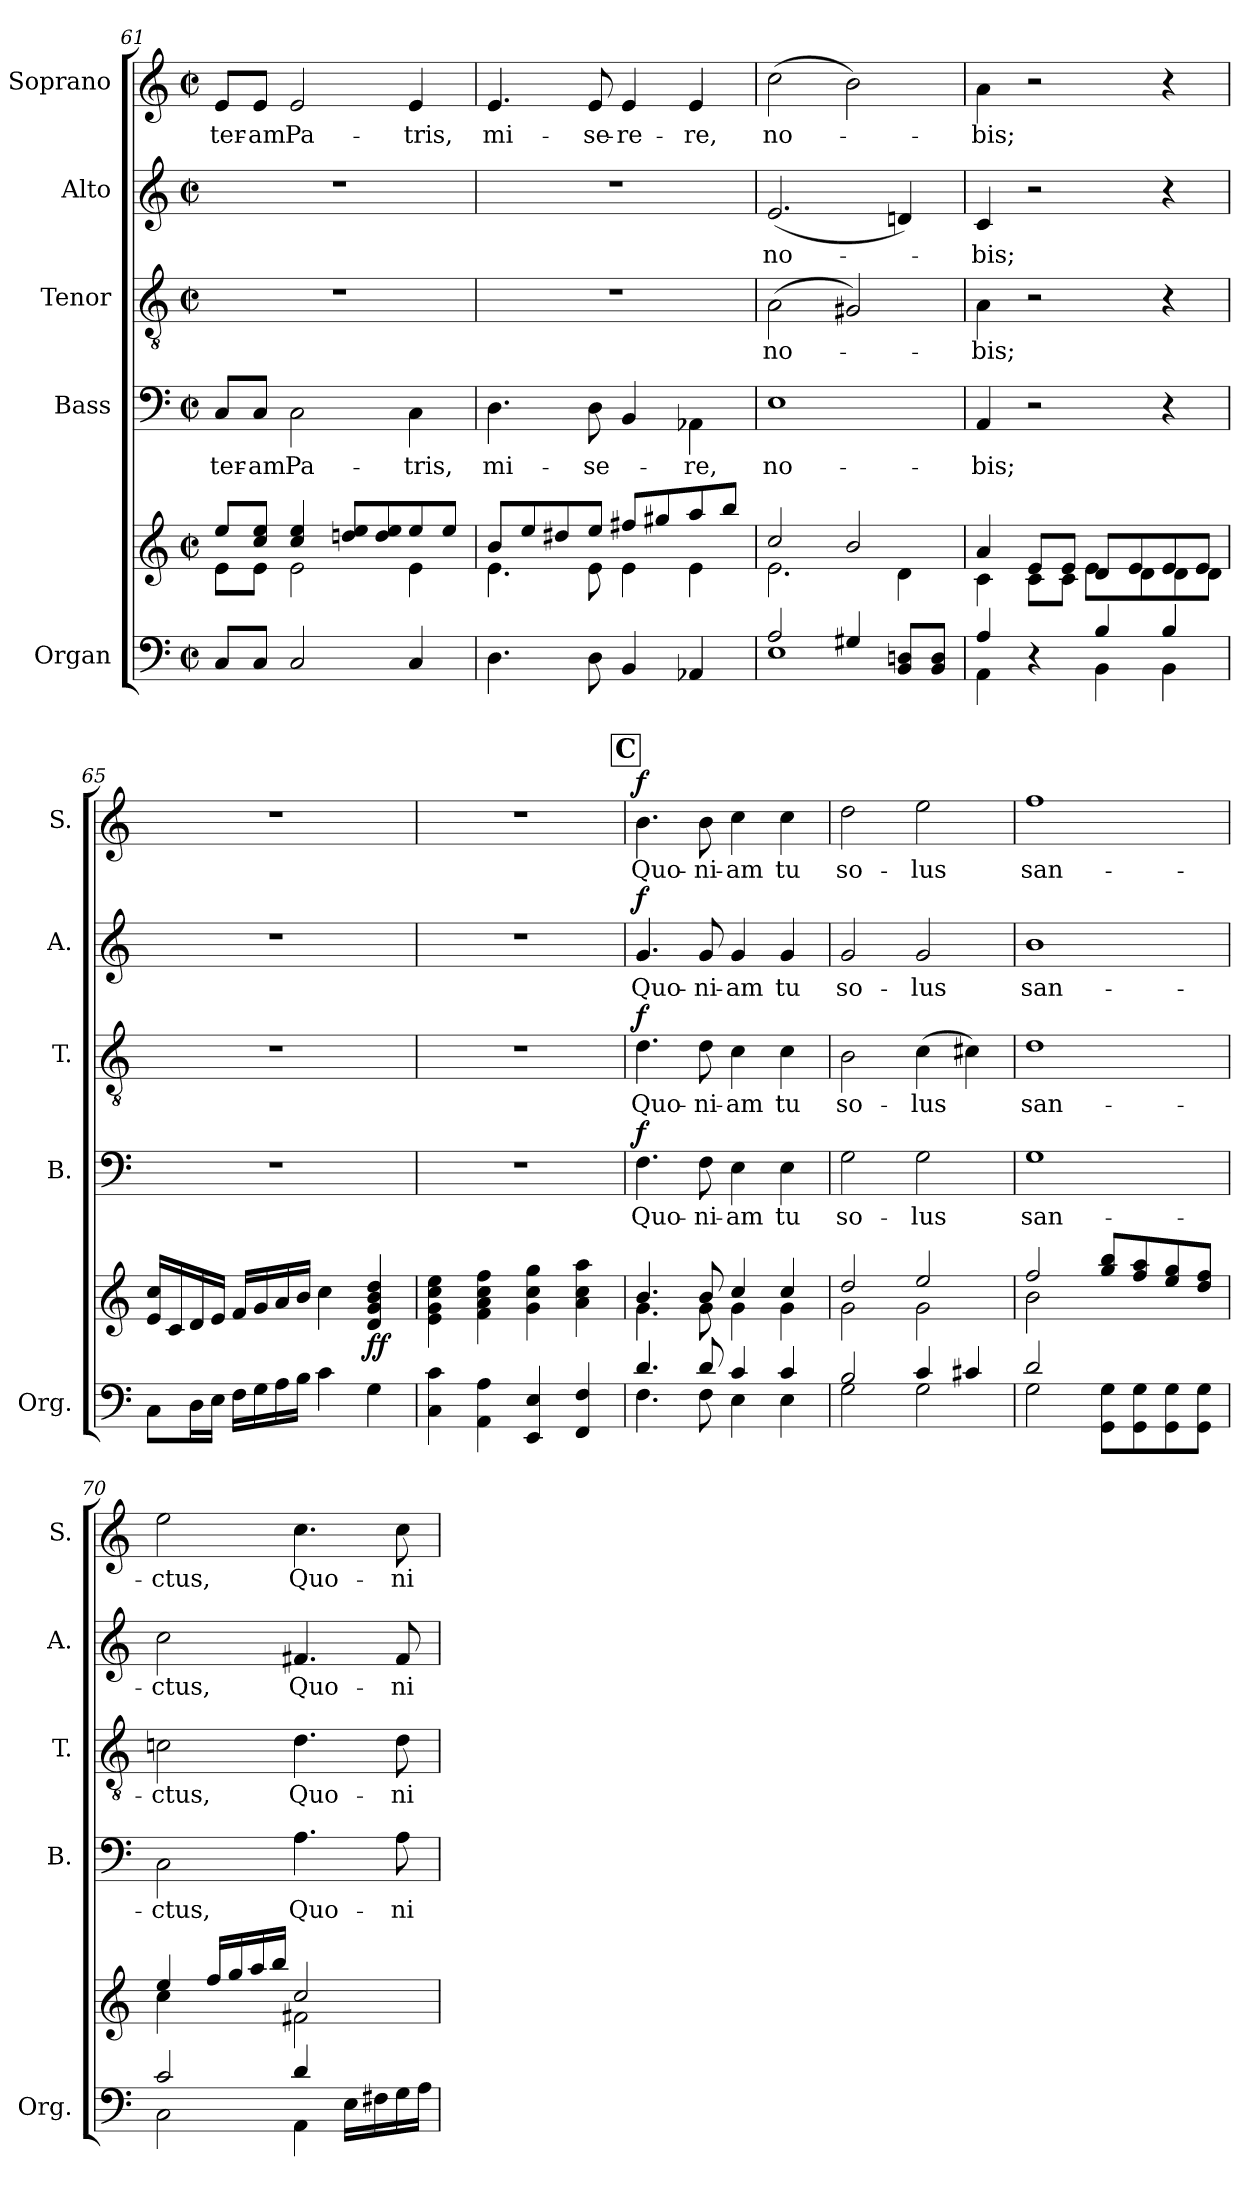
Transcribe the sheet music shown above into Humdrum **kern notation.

**kern	**kern	**dynam	**kern	**text	**dynam	**kern	**text	**dynam	**kern	**text	**dynam	**kern	**text	**dynam
*part5	*part5	*part5	*part4	*part4	*part4	*part3	*part3	*part3	*part2	*part2	*part2	*part1	*part1	*part1
*staff6	*staff5	*staff5/6	*staff4	*staff4	*staff4	*staff3	*staff3	*staff3	*staff2	*staff2	*staff2	*staff1	*staff1	*staff1
*I"Organ	*	*	*I"Bass	*	*	*I"Tenor	*	*	*I"Alto	*	*	*I"Soprano	*	*
*I'Org.	*	*	*I'B.	*	*	*I'T.	*	*	*I'A.	*	*	*I'S.	*	*
*clefF4	*clefG2	*	*clefF4	*	*	*clefGv2	*	*	*clefG2	*	*	*clefG2	*	*
*k[]	*k[]	*	*k[]	*	*	*k[]	*	*	*k[]	*	*	*k[]	*	*
*M4/4	*M4/4	*	*M4/4	*	*	*M4/4	*	*	*M4/4	*	*	*M4/4	*	*
*met(c|)	*met(c|)	*	*met(c|)	*	*	*met(c|)	*	*	*met(c|)	*	*	*met(c|)	*	*
=61	=61	=61	=61	=61	=61	=61	=61	=61	=61	=61	=61	=61	=61	=61
*	*^	*	*	*	*	*	*	*	*	*	*	*	*	*
!	!	!	!	!	!LO:LY:b	!	!	!	!	!	!	!	!	!LO:LY:b	!
8C/L	8ee/L	8e\L	.	8C/L	-ter-	.	1r	.	.	1r	.	.	8e/L	-ter-	.
!	!	!	!	!	!LO:LY:b	!	!	!	!	!	!	!	!	!LO:LY:b	!
8C/J	8cc/ 8ee/J	8e\J	.	8C/J	-am	.	.	.	.	.	.	.	8e/J	-am	.
!	!	!	!	!	!LO:LY:b	!	!	!	!	!	!	!	!	!LO:LY:b	!
2C/	4cc/ 4ee/	2e\	.	2C\	Pa-	.	.	.	.	.	.	.	2e/	Pa-	.
.	8ddn/ 8ee/L	.	.	.	.	.	.	.	.	.	.	.	.	.	.
.	8dd/ 8ee/	.	.	.	.	.	.	.	.	.	.	.	.	.	.
!	!	!	!	!	!LO:LY:b	!	!	!	!	!	!	!	!	!LO:LY:b	!
4C/	8ee/	4e\	.	4C\	-tris,	.	.	.	.	.	.	.	4e/	-tris,	.
.	8ee/J	.	.	.	.	.	.	.	.	.	.	.	.	.	.
=62	=62	=62	=62	=62	=62	=62	=62	=62	=62	=62	=62	=62	=62	=62	=62
!	!	!	!	!	!LO:LY:b	!	!	!	!	!	!	!	!	!LO:LY:b	!
4.D\	8b/L	4.e\	.	4.D\	mi-	.	1r	.	.	1r	.	.	4.e/	mi-	.
.	8ee/	.	.	.	.	.	.	.	.	.	.	.	.	.	.
.	8dd#X/	.	.	.	.	.	.	.	.	.	.	.	.	.	.
!	!	!	!	!	!LO:LY:b	!	!	!	!	!	!	!	!	!LO:LY:b	!
8D\	8ee/J	8e\	.	8D\	-se-	.	.	.	.	.	.	.	8e/	-se-	.
!	!	!	!	!	!	!	!	!	!	!	!	!	!	!LO:LY:b	!
4BB/	8ff#X/L	4e\	.	4BB/	.	.	.	.	.	.	.	.	4e/	-re-	.
.	8gg#X/	.	.	.	.	.	.	.	.	.	.	.	.	.	.
!	!	!	!	!	!LO:LY:b	!	!	!	!	!	!	!	!	!LO:LY:b	!
4AA-X/	8aa/	4e\	.	4AA-X\	-re,	.	.	.	.	.	.	.	4e/	-re,	.
.	8bb/J	.	.	.	.	.	.	.	.	.	.	.	.	.	.
=63	=63	=63	=63	=63	=63	=63	=63	=63	=63	=63	=63	=63	=63	=63	=63
*^	*	*	*	*	*	*	*	*	*	*	*	*	*	*	*
!	!	!	!	!	!	!LO:LY:b	!	!	!LO:LY:b	!	!	!LO:LY:b	!	!	!LO:LY:b	!
2A/	1E	2cc/	2.e\	.	1E	no-	.	(>2A\	no-	.	(<2.e/	no-	.	(>2cc\	no-	.
4G#X/	.	2b/	.	.	.	.	.	2G#X/)	.	.	.	.	.	2b\)	.	.
8BB/ 8Dn/L	.	.	4d\	.	.	.	.	.	.	.	4dn/)	.	.	.	.	.
8BB/ 8D/J	.	.	.	.	.	.	.	.	.	.	.	.	.	.	.	.
=64	=64	=64	=64	=64	=64	=64	=64	=64	=64	=64	=64	=64	=64	=64	=64	=64
!	!	!	!	!	!	!LO:LY:b	!	!	!LO:LY:b	!	!	!LO:LY:b	!	!	!LO:LY:b	!
4A/	4AA\	4a/	4c\	.	4AA/	-bis;	.	4A\	-bis;	.	4c/	-bis;	.	4a\	-bis;	.
4r	4ryy	8e/L	8c\L	.	2r	.	.	2r	.	.	2r	.	.	2r	.	.
.	.	8e/J	8c\J	.	.	.	.	.	.	.	.	.	.	.	.	.
4B/	4BB\	8d/L	8e\L	.	.	.	.	.	.	.	.	.	.	.	.	.
.	.	8e/	8d\	.	.	.	.	.	.	.	.	.	.	.	.	.
4B/	4BB\	8e/	8d\	.	4r	.	.	4r	.	.	4r	.	.	4r	.	.
.	.	8e/J	8d\J	.	.	.	.	.	.	.	.	.	.	.	.	.
*v	*v	*	*	*	*	*	*	*	*	*	*	*	*	*	*	*
*	*v	*v	*	*	*	*	*	*	*	*	*	*	*	*	*
!!LO:PB:g=z
=65	=65	=65	=65	=65	=65	=65	=65	=65	=65	=65	=65	=65	=65	=65
8C\L	16e/ 16cc/LL	.	1r	.	.	1r	.	.	1r	.	.	1r	.	.
.	16c/	.	.	.	.	.	.	.	.	.	.	.	.	.
16D\L	16d/	.	.	.	.	.	.	.	.	.	.	.	.	.
16E\JJ	16e/JJ	.	.	.	.	.	.	.	.	.	.	.	.	.
16F\LL	16f/LL	.	.	.	.	.	.	.	.	.	.	.	.	.
16G\	16g/	.	.	.	.	.	.	.	.	.	.	.	.	.
16A\	16a/	.	.	.	.	.	.	.	.	.	.	.	.	.
16B\JJ	16b/JJ	.	.	.	.	.	.	.	.	.	.	.	.	.
4c\	4cc\	.	.	.	.	.	.	.	.	.	.	.	.	.
!	!	!LO:DY:b	!	!	!	!	!	!	!	!	!	!	!	!
4G\	4d/ 4g/ 4b/ 4dd/	ff	.	.	.	.	.	.	.	.	.	.	.	.
=66	=66	=66	=66	=66	=66	=66	=66	=66	=66	=66	=66	=66	=66	=66
4C\ 4c\	4e\ 4g\ 4cc\ 4ee\	.	1r	.	.	1r	.	.	1r	.	.	1r	.	.
4AA\ 4A\	4f\ 4a\ 4cc\ 4ff\	.	.	.	.	.	.	.	.	.	.	.	.	.
4EE/ 4E/	4g\ 4cc\ 4gg\	.	.	.	.	.	.	.	.	.	.	.	.	.
4FF/ 4F/	4a\ 4cc\ 4aa\	.	.	.	.	.	.	.	.	.	.	.	.	.
!!LO:REH:place=s1:a:B:t=C
=67	=67	=67	=67	=67	=67	=67	=67	=67	=67	=67	=67	=67	=67	=67
*^	*^	*	*	*	*	*	*	*	*	*	*	*	*	*
!	!	!	!	!	!	!LO:LY:b	!LO:DY:b	!	!LO:LY:b	!LO:DY:b	!	!LO:LY:b	!LO:DY:b	!	!LO:LY:b	!LO:DY:b
4.d/	4.F\	4.b/	4.g\	.	4.F\	Quo-	f	4.d\	Quo-	f	4.g/	Quo-	f	4.b\	Quo-	f
!	!	!	!	!	!	!LO:LY:b	!	!	!LO:LY:b	!	!	!LO:LY:b	!	!	!LO:LY:b	!
8d/	8F\	8b/	8g\	.	8F\	-ni-	.	8d\	-ni-	.	8g/	-ni-	.	8b\	-ni-	.
!	!	!	!	!	!	!LO:LY:b	!	!	!LO:LY:b	!	!	!LO:LY:b	!	!	!LO:LY:b	!
4c/	4E\	4cc/	4g\	.	4E\	-am	.	4c\	-am	.	4g/	-am	.	4cc\	-am	.
!	!	!	!	!	!	!LO:LY:b	!	!	!LO:LY:b	!	!	!LO:LY:b	!	!	!LO:LY:b	!
4c/	4E\	4cc/	4g\	.	4E\	tu	.	4c\	tu	.	4g/	tu	.	4cc\	tu	.
=68	=68	=68	=68	=68	=68	=68	=68	=68	=68	=68	=68	=68	=68	=68	=68	=68
!	!	!	!	!	!	!LO:LY:b	!	!	!LO:LY:b	!	!	!LO:LY:b	!	!	!LO:LY:b	!
2B/	2G\	2dd/	2g\	.	2G\	so-	.	2B\	so-	.	2g/	so-	.	2dd\	so-	.
!	!	!	!	!	!	!LO:LY:b	!	!	!LO:LY:b	!	!	!LO:LY:b	!	!	!LO:LY:b	!
4c/	2G\	2ee/	2g\	.	2G\	-lus	.	(>4c\	-lus	.	2g/	-lus	.	2ee\	-lus	.
4c#X/	.	.	.	.	.	.	.	4c#X\)	.	.	.	.	.	.	.	.
=69	=69	=69	=69	=69	=69	=69	=69	=69	=69	=69	=69	=69	=69	=69	=69	=69
!	!	!	!	!	!	!LO:LY:b	!	!	!LO:LY:b	!	!	!LO:LY:b	!	!	!LO:LY:b	!
2d/	2G\	2ff/	2b\	.	1G	san-	.	1d	san-	.	1b	san-	.	1ff	san-	.
8GG\ 8G\L	2ryy	8gg/ 8bb/L	2ryy	.	.	.	.	.	.	.	.	.	.	.	.	.
8GG\ 8G\	.	8ff/ 8aa/	.	.	.	.	.	.	.	.	.	.	.	.	.	.
8GG\ 8G\	.	8ee/ 8gg/	.	.	.	.	.	.	.	.	.	.	.	.	.	.
8GG\ 8G\J	.	8dd/ 8ff/J	.	.	.	.	.	.	.	.	.	.	.	.	.	.
=70	=70	=70	=70	=70	=70	=70	=70	=70	=70	=70	=70	=70	=70	=70	=70	=70
!	!	!	!	!	!	!LO:LY:b	!	!	!LO:LY:b	!	!	!LO:LY:b	!	!	!LO:LY:b	!
2c/	2C\	4ee/	4cc\	.	2C\	-ctus,	.	2cn\	-ctus,	.	2cc\	-ctus,	.	2ee\	-ctus,	.
.	.	16ff/LL	4ryy	.	.	.	.	.	.	.	.	.	.	.	.	.
.	.	16gg/	.	.	.	.	.	.	.	.	.	.	.	.	.	.
.	.	16aa/	.	.	.	.	.	.	.	.	.	.	.	.	.	.
.	.	16bb/JJ	.	.	.	.	.	.	.	.	.	.	.	.	.	.
!	!	!	!	!	!	!LO:LY:b	!	!	!LO:LY:b	!	!	!LO:LY:b	!	!	!LO:LY:b	!
4d/	4AA\	2cc/	2f#X\	.	4.A\	Quo-	.	4.d\	Quo-	.	4.f#X/	Quo-	.	4.cc\	Quo-	.
16E\LL	4ryy	.	.	.	.	.	.	.	.	.	.	.	.	.	.	.
16F#X\	.	.	.	.	.	.	.	.	.	.	.	.	.	.	.	.
!	!	!	!	!	!	!LO:LY:b	!	!	!LO:LY:b	!	!	!LO:LY:b	!	!	!LO:LY:b	!
16G\	.	.	.	.	8A\	-ni-	.	8d\	-ni-	.	8f#/	-ni-	.	8cc\	-ni-	.
16A\JJ	.	.	.	.	.	.	.	.	.	.	.	.	.	.	.	.
*v	*v	*	*	*	*	*	*	*	*	*	*	*	*	*	*	*
*	*v	*v	*	*	*	*	*	*	*	*	*	*	*	*	*
=	=	=	=	=	=	=	=	=	=	=	=	=	=	=
*-	*-	*-	*-	*-	*-	*-	*-	*-	*-	*-	*-	*-	*-	*-
